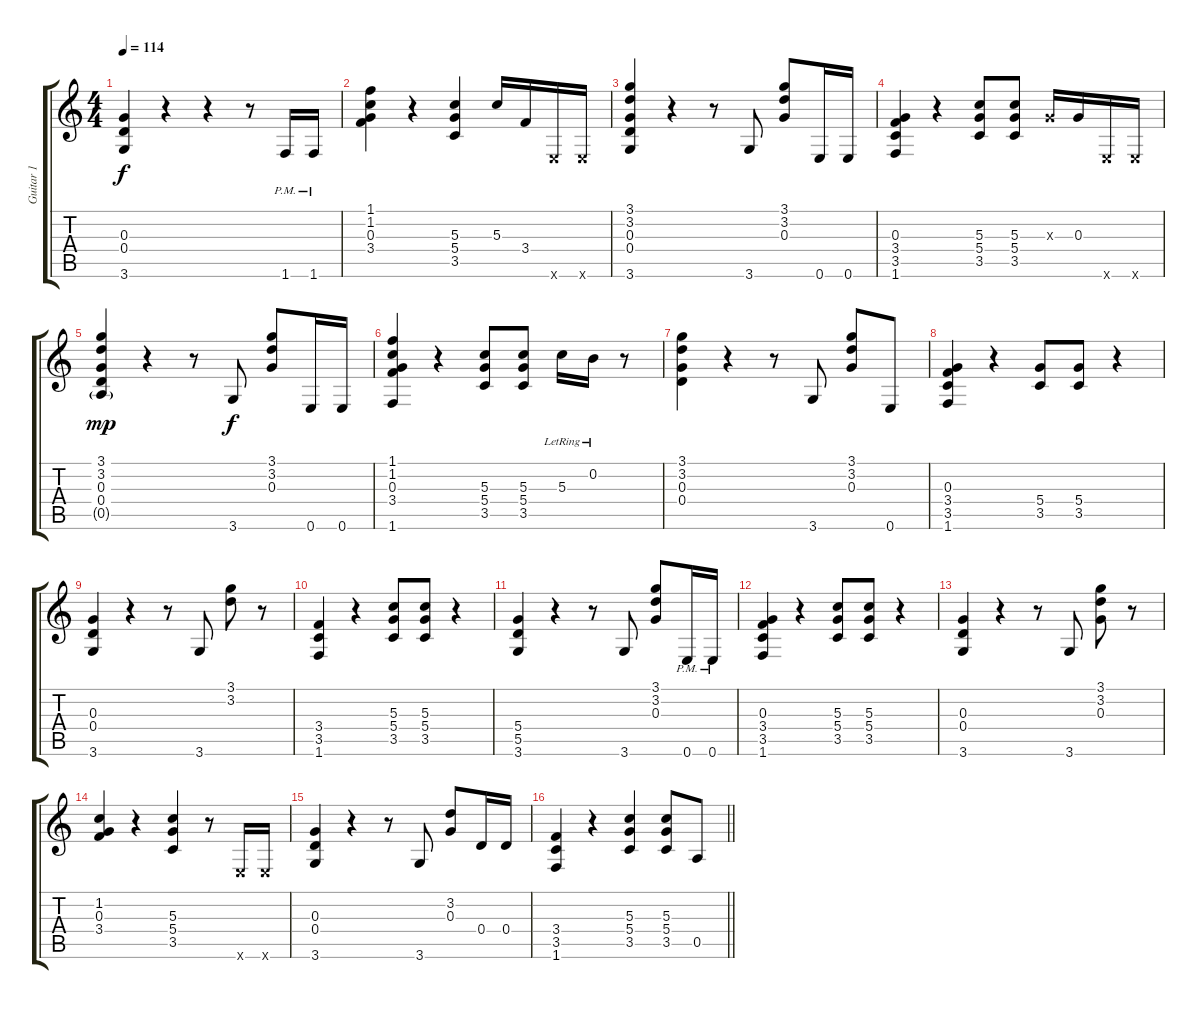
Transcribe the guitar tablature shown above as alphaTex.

\track ("Guitar 1" "Guitar 1") {instrument overdrivenguitar}
\staff {score tabs}
\tuning (E4 B3 G3 D3 A2 E2) {hide}
\ts (4 4)
\tempo 114
\clef g2
\ks c
(0.3 0.4 3.6).4{dy f} r.4 r.4 r.8 1.6{pm}.16 1.6{pm}.16 |
(1.1 1.2 0.3 3.4).4 r.4 (5.3 5.4 3.5).4 5.3.16 3.4.16 0.6{x}.16 0.6{x}.16 |
(3.1 3.2 0.3 0.4 3.6).4 r.4 r.8 3.6.8 (3.1 3.2 0.3).8 0.6.16 0.6.16 |
(0.3 3.4 3.5 1.6).4 r.4 (5.3 5.4 3.5).8 (5.3 5.4 3.5).8 0.3{x}.16 0.3.16 0.6{x}.16 0.6{x}.16 |
(3.1 3.2 0.3 0.4 0.5{g}).4{dy mp} r.4 r.8 3.6.8{dy f} (3.1 3.2 0.3).8 0.6.16 0.6.16 |
(1.1 1.2 0.3 3.4 1.6).4 r.4 (5.3 5.4 3.5).8 (5.3 5.4 3.5).8 5.3{lr}.16 0.2{lr}.16 r.8 |
(3.1 3.2 0.3 0.4).4 r.4 r.8 3.6.8 (3.1 3.2 0.3).8 0.6.8 |
(0.3 3.4 3.5 1.6).4 r.4 (5.4 3.5).8 (5.4 3.5).8 r.4 |
(0.3 0.4 3.6).4 r.4 r.8 3.6.8 (3.1 3.2).8 r.8 |
(3.4 3.5 1.6).4 r.4 (5.3 5.4 3.5).8 (5.3 5.4 3.5).8 r.4 |
(5.4 5.5 3.6).4 r.4 r.8 3.6.8 (3.1 3.2 0.3).8 0.6{pm}.16 0.6{pm}.16 |
(0.3 3.4 3.5 1.6).4 r.4 (5.3 5.4 3.5).8 (5.3 5.4 3.5).8 r.4 |
(0.3 0.4 3.6).4 r.4 r.8 3.6.8 (3.1 3.2 0.3).8 r.8 |
(1.2 0.3 3.4).4 r.4 (5.3 5.4 3.5).4 r.8 0.6{x}.16 0.6{x}.16 |
(0.3 0.4 3.6).4 r.4 r.8 3.6.8 (3.2 0.3).8 0.4.16 0.4.16 |
\barLineRight lightlight
(3.4 3.5 1.6).4 r.4 (5.3 5.4 3.5).4 (5.3 5.4 3.5).8 0.5.8
